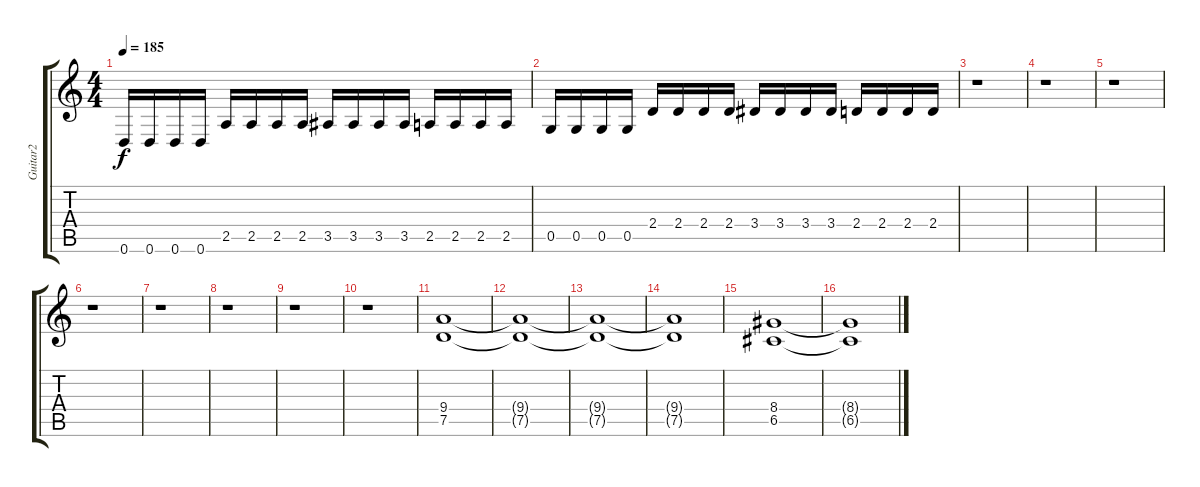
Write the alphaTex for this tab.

\track ("Guitar2" "Guitar2") {instrument distortionguitar}
\staff {score tabs}
\tuning (D4 A3 F3 C3 G2 D2) {hide}
\ts (4 4)
\tempo 185
\clef g2
\ks c
0.6.16{dy f} 0.6.16 0.6.16 0.6.16 2.5.16 2.5.16 2.5.16 2.5.16 3.5.16 3.5.16 3.5.16 3.5.16 2.5.16 2.5.16 2.5.16 2.5.16 |
0.5.16 0.5.16 0.5.16 0.5.16 2.4.16 2.4.16 2.4.16 2.4.16 3.4.16 3.4.16 3.4.16 3.4.16 2.4.16 2.4.16 2.4.16 2.4.16 |
r.1 |
r.1 |
r.1 |
r.1 |
r.1 |
r.1 |
r.1 |
r.1 |
(9.4 7.5).1 |
(9.4{t} 7.5{t}).1 |
(9.4{t} 7.5{t}).1 |
(9.4{t} 7.5{t}).1 |
(8.4 6.5).1 |
(8.4{t} 6.5{t}).1
